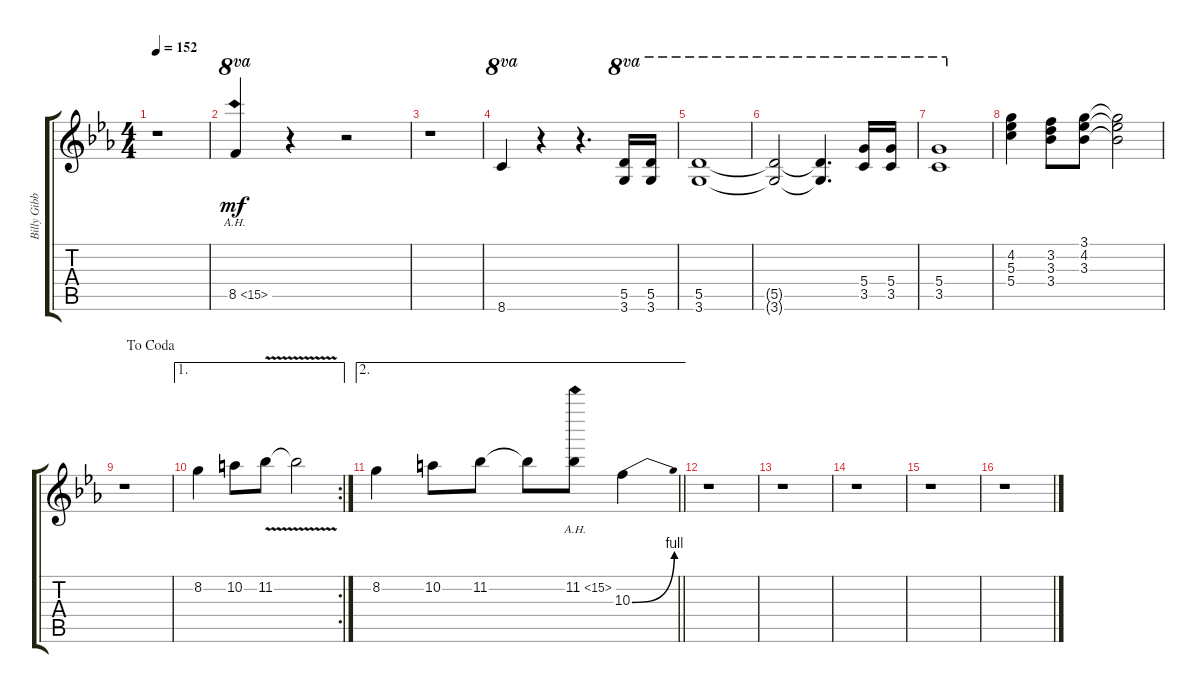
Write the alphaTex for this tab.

\track ("Billy Gibbons-Overdriven Gtr." "Billy Gibb") {instrument overdrivenguitar}
\staff {score tabs}
\tuning (E4 B3 G3 D4 A3 E3) {hide}
\ts (4 4)
\tempo 152
\clef g2
\ks eb
r.1{dy mf} |
8.5{ah 7}.4{ot 8va} r.4 r.2 |
r.1 |
8.6.4{ot 8va} r.4 r.4{d} (5.5 3.6).16{ot 8va} (5.5 3.6).16{ot 8va} |
(5.5 3.6).1{ot 8va} |
(5.5{t} 3.6{t}).2{ot 8va} (5.5{t} 3.6{t}).4{d ot 8va} (5.4 3.5).16{ot 8va} (5.4 3.5).16{ot 8va} |
(5.4 3.5).1{ot 8va} |
(4.2 5.3 5.4).4 (3.2 3.3 3.4).8 (3.1 4.2 3.3).8 (3.1{t} 4.2{t} 3.3{t}).2 |
\jump dacoda
r.1 |
\ae 1
\rc 2
8.2.4 10.2.8 11.2{v}.8 11.2{v t}.2 |
\ae 2
\barLineRight lightlight
8.2.4 10.2.8 11.2.8 11.2{t}.8 11.2{ah 4}.8 10.3{be (bend 0 0 60 4)}.4 |
r.1 |
r.1 |
r.1 |
r.1 |
r.1
